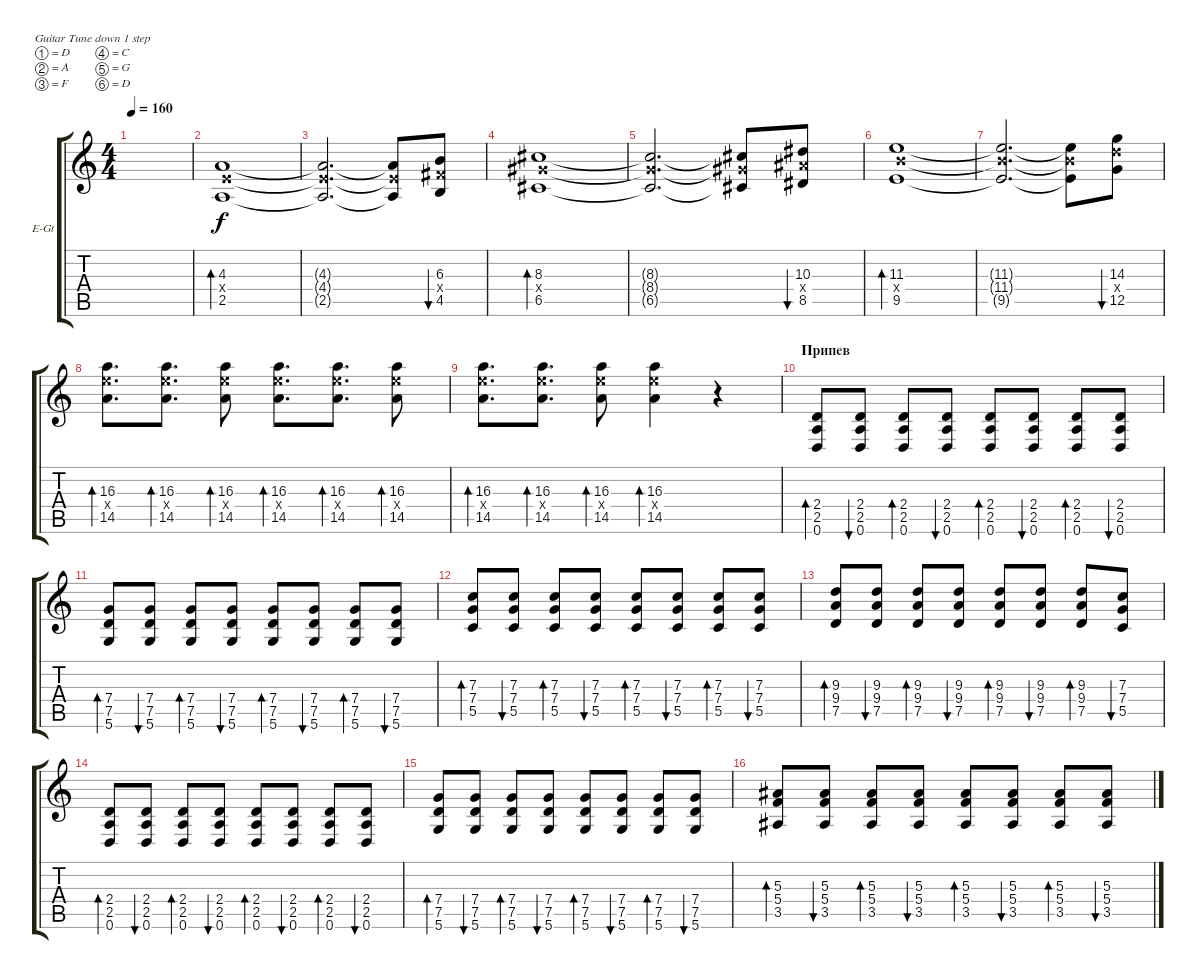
\defaultSystemsLayout 4
\bracketExtendMode groupsimilarinstruments
\firstSystemTrackNameOrientation horizontal
\otherSystemsTrackNameOrientation horizontal
\track ("Guitar 1" "E-Gt") {instrument distortionguitar}
\staff {score tabs}
\tuning (D4 A3 F3 C3 G2 D2)
\ts (4 4)
\tempo 160
\clef g2
\ks c
|
(2.5 4.4{x} 4.3).1{bd 30} |
(2.5{t} 4.4{x t} 4.3{t}).2{d} (2.5{t} 4.4{x t} 4.3{t}).8 (4.5 6.4{x} 6.3).8{bu 30} |
(6.5 8.4{x} 8.3).1{bd 30} |
(6.5{t} 8.4{x t} 8.3{t}).2{d} (6.5{t} 8.4{x t} 8.3{t}).8 (8.5 10.4{x} 10.3).8{bu 30} |
(9.5 11.4{x} 11.3).1{bd 30} |
(9.5{t} 11.4{x t} 11.3{t}).2{d} (9.5{t} 11.4{x t} 11.3{t}).8 (12.5 14.4{x} 14.3).8{bu 30} |
(16.4{x} 16.3 14.5).8{d bd 30} (16.4{x} 16.3 14.5).8{d bd 30} (16.4{x} 16.3 14.5).8{bd 30} (16.4{x} 16.3 14.5).8{d bd 30} (16.4{x} 16.3 14.5).8{d bd 30} (16.4{x} 16.3 14.5).8{bd 30} |
(16.4{x} 16.3 14.5).8{d bd 30} (16.4{x} 16.3 14.5).8{d bd 30} (16.4{x} 16.3 14.5).8{bd 30} (16.4{x} 16.3 14.5).4{bd 30} r.4 |
\section ("" "Припев")
(0.6 2.5 2.4).8{bd 30} (0.6 2.5 2.4).8{bu 30} (0.6 2.5 2.4).8{bd 30} (0.6 2.5 2.4).8{bu 30} (0.6 2.5 2.4).8{bd 30} (0.6 2.5 2.4).8{bu 30} (0.6 2.5 2.4).8{bd 30} (0.6 2.5 2.4).8{bu 30} |
(5.6 7.5 7.4).8{bd 30} (5.6 7.5 7.4).8{bu 30} (5.6 7.5 7.4).8{bd 30} (5.6 7.5 7.4).8{bu 30} (5.6 7.5 7.4).8{bd 30} (5.6 7.5 7.4).8{bu 30} (5.6 7.5 7.4).8{bd 30} (5.6 7.5 7.4).8{bu 30} |
(5.5 7.4 7.3).8{bd 30} (5.5 7.4 7.3).8{bu 30} (5.5 7.4 7.3).8{bd 30} (5.5 7.4 7.3).8{bu 30} (5.5 7.4 7.3).8{bd 30} (5.5 7.4 7.3).8{bu 30} (5.5 7.4 7.3).8{bd 30} (5.5 7.4 7.3).8{bu 30} |
(7.5 9.4 9.3).8{bd 30} (7.5 9.4 9.3).8{bu 30} (7.5 9.4 9.3).8{bd 30} (7.5 9.4 9.3).8{bu 30} (7.5 9.4 9.3).8{bd 30} (7.5 9.4 9.3).8{bu 30} (7.5 9.4 9.3).8{bd 30} (5.5 7.4 7.3).8{bu 30} |
(0.6 2.5 2.4).8{bd 30} (0.6 2.5 2.4).8{bu 30} (0.6 2.5 2.4).8{bd 30} (0.6 2.5 2.4).8{bu 30} (0.6 2.5 2.4).8{bd 30} (0.6 2.5 2.4).8{bu 30} (0.6 2.5 2.4).8{bd 30} (0.6 2.5 2.4).8{bu 30} |
(5.6 7.5 7.4).8{bd 30} (5.6 7.5 7.4).8{bu 30} (5.6 7.5 7.4).8{bd 30} (5.6 7.5 7.4).8{bu 30} (5.6 7.5 7.4).8{bd 30} (5.6 7.5 7.4).8{bu 30} (5.6 7.5 7.4).8{bd 30} (5.6 7.5 7.4).8{bu 30} |
(3.5 5.4 5.3).8{bd 30} (3.5 5.4 5.3).8{bu 30} (3.5 5.4 5.3).8{bd 30} (3.5 5.4 5.3).8{bu 30} (3.5 5.4 5.3).8{bd 30} (3.5 5.4 5.3).8{bu 30} (3.5 5.4 5.3).8{bd 30} (3.5 5.4 5.3).8{bu 30}
